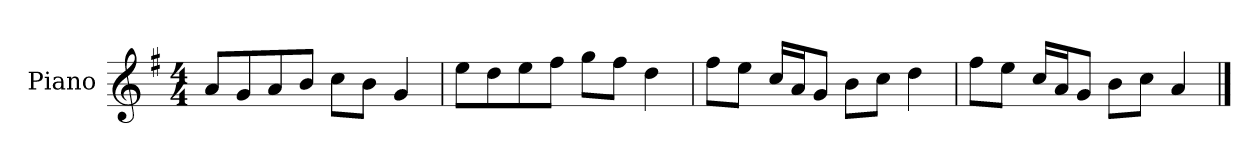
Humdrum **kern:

**kern
*part1
*staff1
*I"Piano
*I'P-no
*clefG2
*k[f#]
*M4/4
*MM90
=1
8a/L
8g/
8a/
8b/J
8cc\L
8b\J
4g/
=2
8ee\L
8dd\
8ee\
8ff#\J
8gg\L
8ff#\J
4dd\
=3
8ff#\L
8ee\J
16cc/LL
16a/J
8g/J
8b\L
8cc\J
4dd\
=4
8ff#\L
8ee\J
16cc/LL
16a/J
8g/J
8b\L
8cc\J
4a/
==
*-
